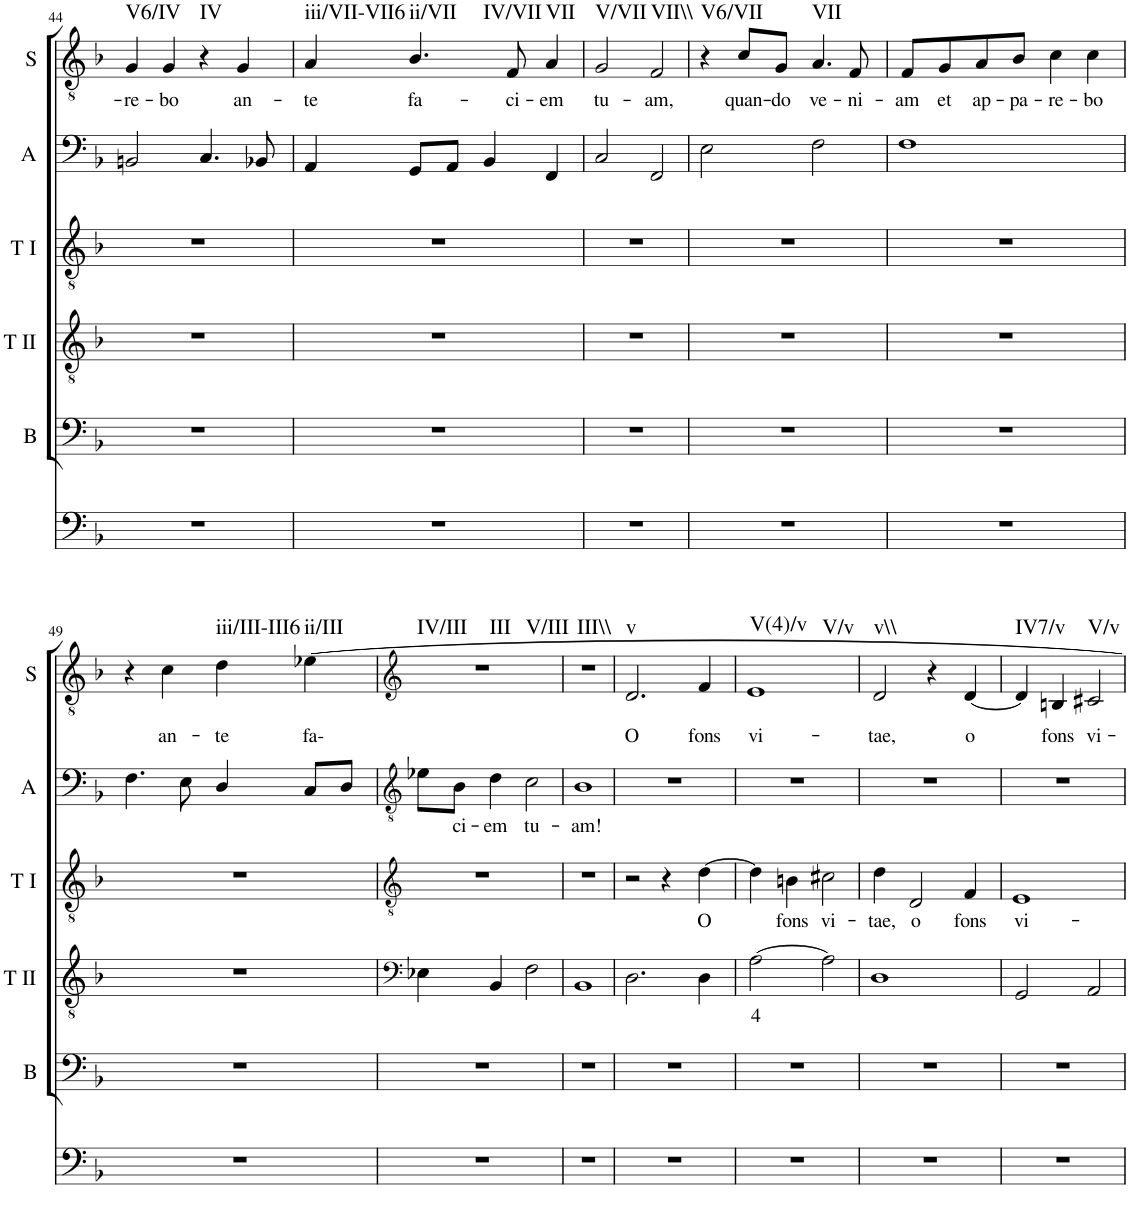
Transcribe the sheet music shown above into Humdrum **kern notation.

**kern	**kern	**kern	**text	**kern	**text	**kern	**text	**kern	**text	**harte
*part6	*part5	*part4	*part4	*part3	*part3	*part2	*part2	*part1	*part1	*part1
*staff6	*staff5	*staff4	*staff4	*staff3	*staff3	*staff2	*staff2	*staff1	*staff1	*
*I"Continuo	*I"Bass	*I"Tenor II	*	*I"Tenor I	*	*I"Alto	*	*I"Soprano	*	*
*	*I'B	*I'T II	*	*I'T I	*	*I'A	*	*I'S	*	*
!!LO:PB:g=z
*clefF4	*clefF4	*clefGv2	*	*clefGv2	*	*clefF4	*	*clefGv2	*	*
*k[b-]	*k[b-]	*k[b-]	*	*k[b-]	*	*k[b-]	*	*k[b-]	*	*
*	*	*	*	*	*	*M4/4	*	*M4/4	*	*
=44	=44	=44	=44	=44	=44	=44	=44	=44	=44	=44
!	!	!	!	!	!	!	!	!	!LO:LY:b	!LO:H:kt=V6/IV
1r	1r	1r	.	1r	.	2BBn/	.	4G/	re-	N
!	!	!	!	!	!	!	!	!	!LO:LY:b	!
.	.	.	.	.	.	.	.	4G/	bo	.
!	!	!	!	!	!	!	!	!	!	!LO:H:kt=IV
.	.	.	.	.	.	4.C/	.	4r	.	N
!	!	!	!	!	!	!	!	!	!LO:LY:b	!
.	.	.	.	.	.	.	.	4G/	an-	.
.	.	.	.	.	.	8BB-X/	.	.	.	.
=45	=45	=45	=45	=45	=45	=45	=45	=45	=45	=45
!	!	!	!	!	!	!	!	!	!LO:LY:b	!LO:H:kt=iii/VII-VII6
1r	1r	1r	.	1r	.	4AA/	.	4A/	te	N
!	!	!	!	!	!	!	!	!	!LO:LY:b	!LO:H:n=1:kt=ii/VII
!	!	!	!	!	!	!	!	!	!	!LO:H:n=2:kt=IV/VII
.	.	.	.	.	.	8GG/L	.	4.B-/	fa-	N N
.	.	.	.	.	.	8AA/J	.	.	.	.
.	.	.	.	.	.	4BB-/	.	.	.	.
!	!	!	!	!	!	!	!	!	!LO:LY:b	!
.	.	.	.	.	.	.	.	8F/	ci-	.
!	!	!	!	!	!	!	!	!	!LO:LY:b	!LO:H:kt=VII
.	.	.	.	.	.	4FF/	.	4A/	em	N
=46	=46	=46	=46	=46	=46	=46	=46	=46	=46	=46
!	!	!	!	!	!	!	!	!	!LO:LY:b	!LO:H:kt=V/VII
1r	1r	1r	.	1r	.	2C/	.	2G/	tu-	N
!	!	!	!	!	!	!	!	!	!LO:LY:b	!LO:H:kt=VII\\
.	.	.	.	.	.	2FF/	.	2F/	am,	N
=47	=47	=47	=47	=47	=47	=47	=47	=47	=47	=47
!	!	!	!	!	!	!	!	!	!	!LO:H:kt=V6/VII
1r	1r	1r	.	1r	.	2E\	.	4r	.	N
!	!	!	!	!	!	!	!	!	!LO:LY:b	!
.	.	.	.	.	.	.	.	8c/L	quan-	.
!	!	!	!	!	!	!	!	!	!LO:LY:b	!
.	.	.	.	.	.	.	.	8G/J	do	.
!	!	!	!	!	!	!	!	!	!LO:LY:b	!LO:H:kt=VII
.	.	.	.	.	.	2F\	.	4.A/	ve-	N
!	!	!	!	!	!	!	!	!	!LO:LY:b	!
.	.	.	.	.	.	.	.	8F/	ni-	.
=48	=48	=48	=48	=48	=48	=48	=48	=48	=48	=48
!	!	!	!	!	!	!	!	!	!LO:LY:b	!
1r	1r	1r	.	1r	.	1F	.	8F/L	am	.
!	!	!	!	!	!	!	!	!	!LO:LY:b	!
.	.	.	.	.	.	.	.	8G/	et	.
!	!	!	!	!	!	!	!	!	!LO:LY:b	!
.	.	.	.	.	.	.	.	8A/	ap-	.
!	!	!	!	!	!	!	!	!	!LO:LY:b	!
.	.	.	.	.	.	.	.	8B-/J	pa-	.
!	!	!	!	!	!	!	!	!	!LO:LY:b	!
.	.	.	.	.	.	.	.	4c\	re-	.
!	!	!	!	!	!	!	!	!	!LO:LY:b	!
.	.	.	.	.	.	.	.	4c\	bo	.
!!LO:LB:g=z
=49	=49	=49	=49	=49	=49	=49	=49	=49	=49	=49
1r	1r	1r	.	1r	.	4.F\	.	4r	.	.
!	!	!	!	!	!	!	!	!	!LO:LY:b	!
.	.	.	.	.	.	.	.	4c\	an-	.
.	.	.	.	.	.	8E\	.	.	.	.
!	!	!	!	!	!	!	!	!	!LO:LY:b	!LO:H:kt=iii/III-III6
.	.	.	.	.	.	4D/	.	4d\	te	N
!	!	!	!	!	!	!	!	!	!LO:LY:b	!LO:H:kt=ii/III
.	.	.	.	.	.	8C/L	.	[4e-X\	fa-	N
.	.	.	.	.	.	8D/J	.	.	.	.
=50	=50	=50	=50	=50	=50	=50	=50	=50	=50	=50
*	*	*clefF4	*	*clefGv2	*	*clefGv2	*	*clefG2	*	*
!	!	!	!	!	!	!	!	!	!	!LO:H:n=1:kt=IV/III
!	!	!	!	!	!	!	!	!	!	!LO:H:n=2:kt=III
!	!	!	!	!	!	!	!	!	!	!LO:H:n=3:kt=V/III
1r	1r	4E-X\	.	1r	.	8e-X\L	.	1r	.	N N N
!	!	!	!	!	!	!	!LO:LY:b	!	!	!
.	.	.	.	.	.	8B-\J	ci-	.	.	.
!	!	!	!	!	!	!	!LO:LY:b	!	!	!
.	.	4BB-/	.	.	.	4d\	em	.	.	.
!	!	!	!	!	!	!	!LO:LY:b	!	!	!
.	.	2F\	.	.	.	2c\	tu-	.	.	.
=51	=51	=51	=51	=51	=51	=51	=51	=51	=51	=51
!	!	!	!	!	!	!	!LO:LY:b	!	!	!LO:H:kt=III\\
1r	1r	1BB-	.	1r	.	1B-	am!	1r	.	N
=52	=52	=52	=52	=52	=52	=52	=52	=52	=52	=52
!	!	!	!	!	!	!	!	!	!LO:LY:b	!LO:H:kt=v
1r	1r	2.D\	.	2r	.	1r	.	2.d/	O	N
.	.	.	.	4r	.	.	.	.	.	.
!	!	!	!	!	!LO:LY:b	!	!	!	!LO:LY:b	!
.	.	4D\	.	[4d\	O	.	.	4f/	fons	.
=53	=53	=53	=53	=53	=53	=53	=53	=53	=53	=53
!	!	!	!LO:LY:b	!	!	!	!	!	!LO:LY:b	!LO:H:n=1:kt=V(4)/v
!	!	!	!	!	!	!	!	!	!	!LO:H:n=2:kt=V/v
1r	1r	[2A\	4	4d\]	.	1r	.	1e	vi-	N N
!	!	!	!	!	!LO:LY:b	!	!	!	!	!
.	.	.	.	4Bn\	fons	.	.	.	.	.
!	!	!	!	!	!LO:LY:b	!	!	!	!	!
.	.	2A\]	.	2c#X\	vi-	.	.	.	.	.
=54	=54	=54	=54	=54	=54	=54	=54	=54	=54	=54
!	!	!	!	!	!LO:LY:b	!	!	!	!LO:LY:b	!LO:H:kt=v\\
1r	1r	1D	.	4d\	tae,	1r	.	2d/	tae,	N
!	!	!	!	!	!LO:LY:b	!	!	!	!	!
.	.	.	.	2D/	o	.	.	.	.	.
.	.	.	.	.	.	.	.	4r	.	.
!	!	!	!	!	!LO:LY:b	!	!	!	!LO:LY:b	!
.	.	.	.	4F/	fons	.	.	[4d/	o	.
=55	=55	=55	=55	=55	=55	=55	=55	=55	=55	=55
!	!	!	!	!	!LO:LY:b	!	!	!	!	!LO:H:kt=IV7/v
1r	1r	2GG/	.	1E	vi-	1r	.	4d/]	.	N
!	!	!	!	!	!	!	!	!	!LO:LY:b	!
.	.	.	.	.	.	.	.	4Bn/	fons	.
!	!	!	!	!	!	!	!	!	!LO:LY:b	!LO:H:kt=V/v
.	.	2AA/	.	.	.	.	.	2c#X/	vi-	N
=	=	=	=	=	=	=	=	=	=	=
*-	*-	*-	*-	*-	*-	*-	*-	*-	*-	*-
